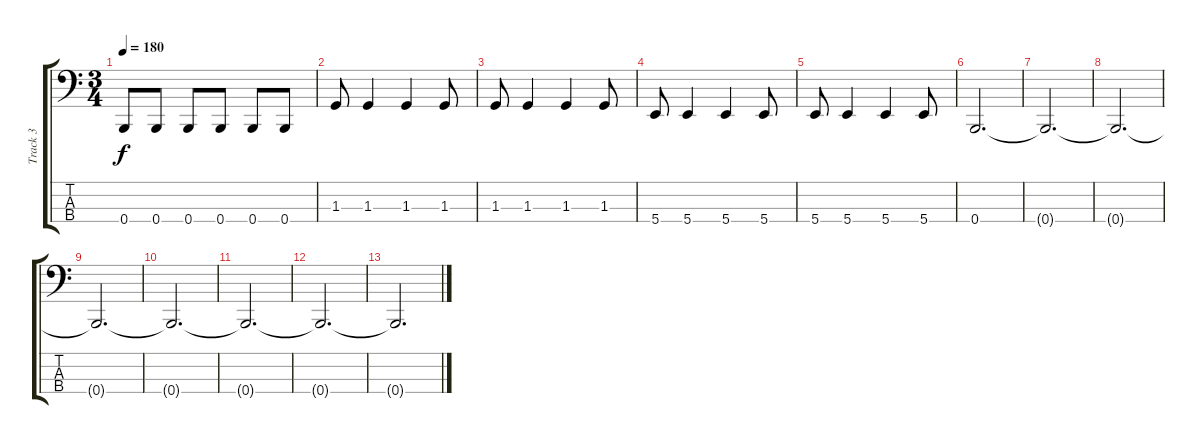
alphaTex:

\track ("Track 3" "Track 3") {instrument electricbassfinger}
\staff {score tabs}
\tuning (E2 B1 Gb1 B0) {hide}
\ts (3 4)
\tempo 180
\clef f4
\ks c
0.4.8{dy f} 0.4.8 0.4.8 0.4.8 0.4.8 0.4.8 |
1.3.8 1.3.4 1.3.4 1.3.8 |
1.3.8 1.3.4 1.3.4 1.3.8 |
5.4.8 5.4.4 5.4.4 5.4.8 |
5.4.8 5.4.4 5.4.4 5.4.8 |
0.4.2{d} |
0.4{t}.2{d} |
0.4{t}.2{d} |
0.4{t}.2{d} |
0.4{t}.2{d} |
0.4{t}.2{d} |
0.4{t}.2{d} |
0.4{t}.2{d}
